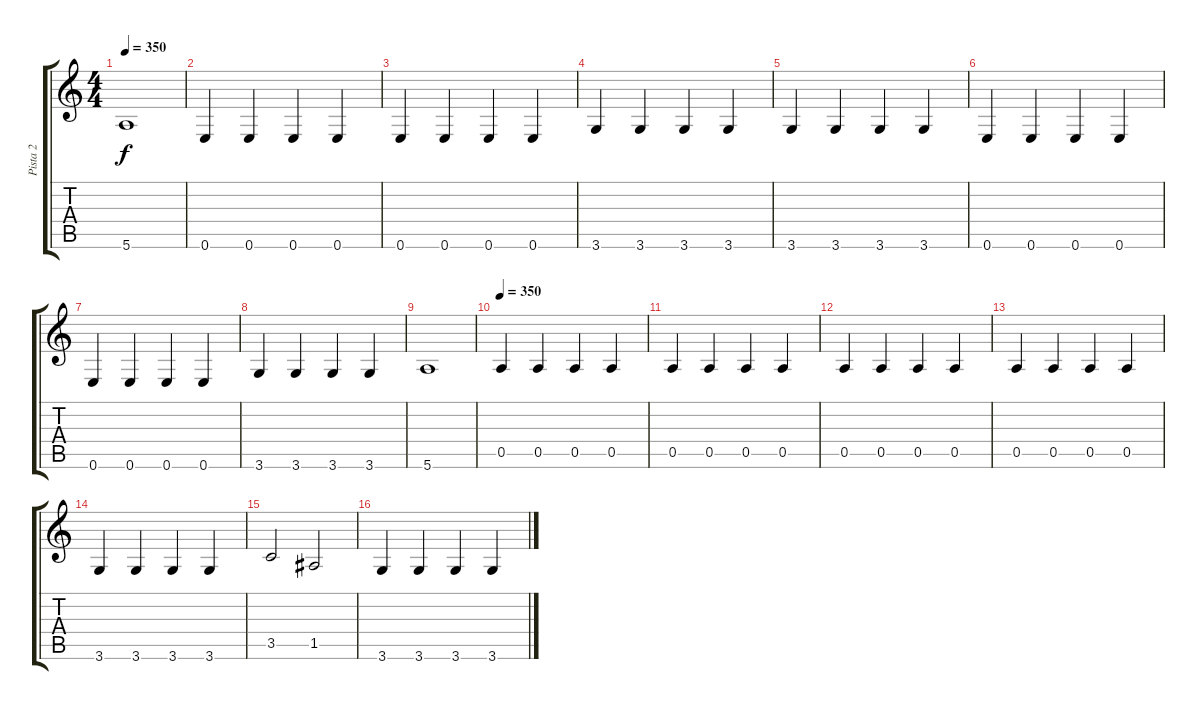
\track ("Pista 2" "Pista 2") {instrument electricbasspick}
\staff {score tabs}
\tuning (E4 B3 G3 D3 A2 E2) {hide}
\ts (4 4)
\tempo 350
\clef g2
\ks c
5.6.1{dy f} |
0.6.4 0.6.4 0.6.4 0.6.4 |
0.6.4 0.6.4 0.6.4 0.6.4 |
3.6.4 3.6.4 3.6.4 3.6.4 |
3.6.4 3.6.4 3.6.4 3.6.4 |
0.6.4 0.6.4 0.6.4 0.6.4 |
0.6.4 0.6.4 0.6.4 0.6.4 |
3.6.4 3.6.4 3.6.4 3.6.4 |
5.6.1 |
\tempo 350
0.5.4 0.5.4 0.5.4 0.5.4 |
0.5.4 0.5.4 0.5.4 0.5.4 |
0.5.4 0.5.4 0.5.4 0.5.4 |
0.5.4 0.5.4 0.5.4 0.5.4 |
3.6.4 3.6.4 3.6.4 3.6.4 |
3.5.2 1.5.2 |
3.6.4 3.6.4 3.6.4 3.6.4
